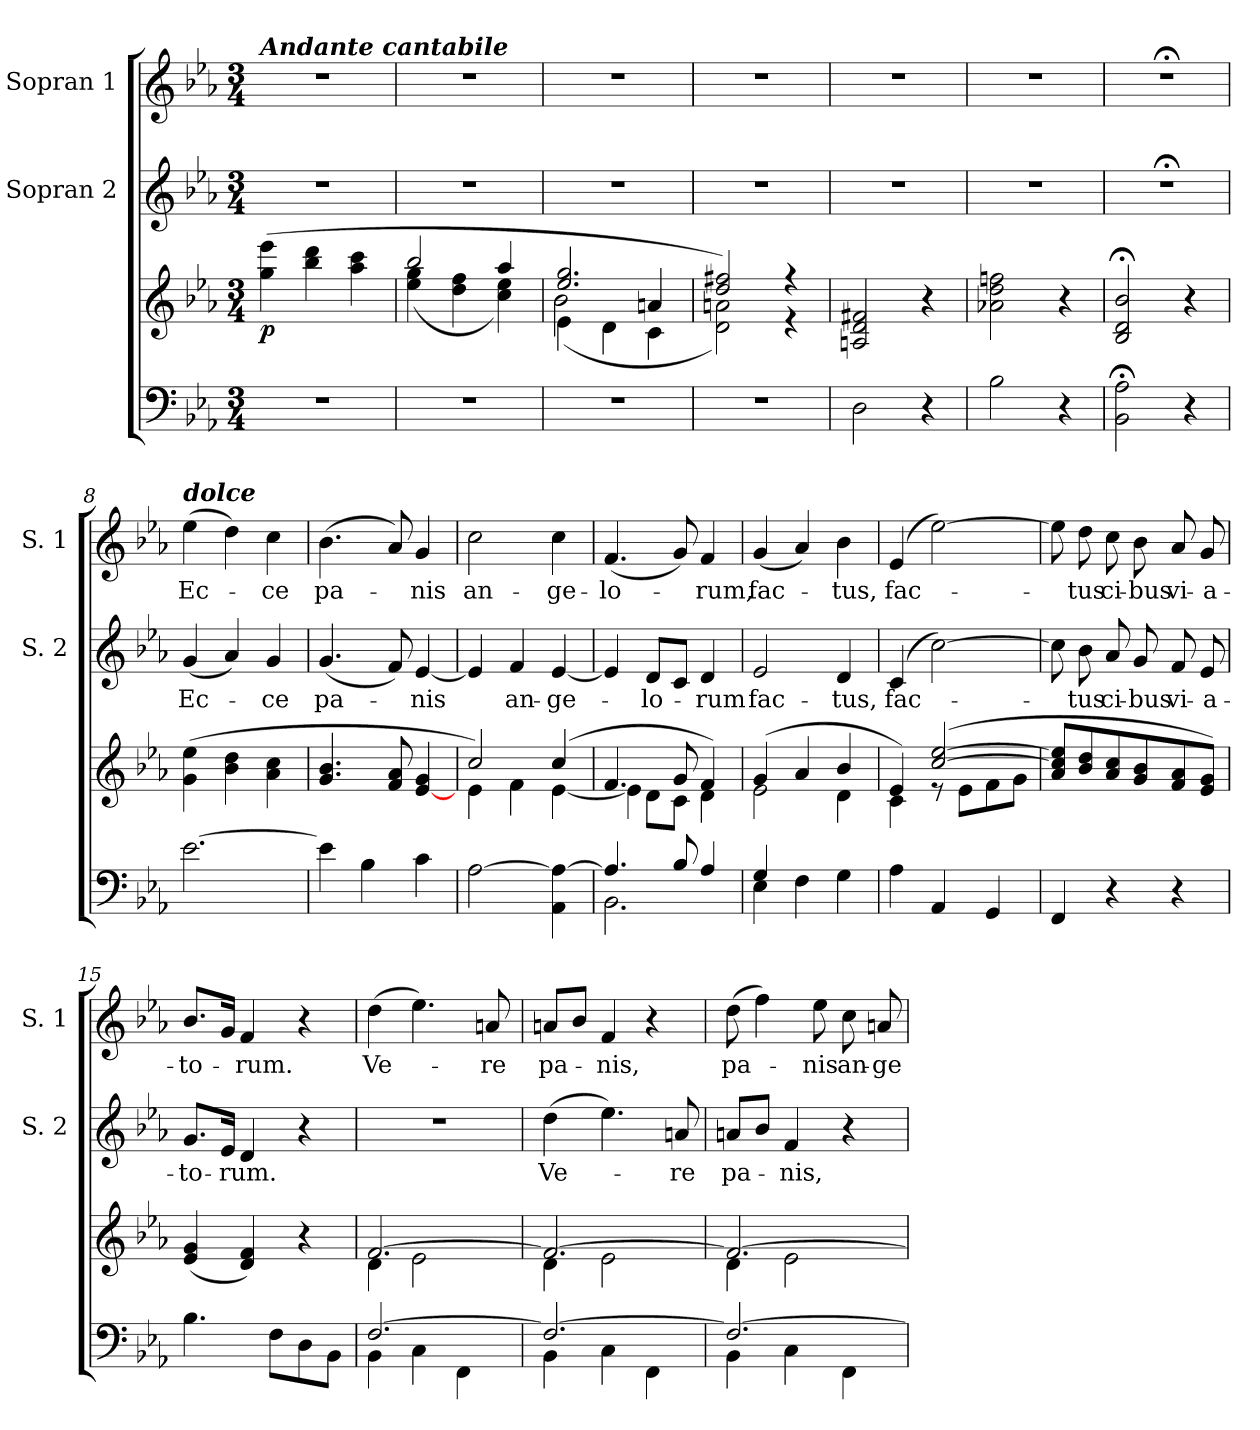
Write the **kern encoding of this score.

**kern	**kern	**dynam	**kern	**text	**kern	**text
*part3	*part3	*part3	*part2	*part2	*part1	*part1
*staff4	*staff3	*staff3/4	*staff2	*staff2	*staff1	*staff1
*	*	*	*I"Sopran 2	*	*I"Sopran 1	*
*	*	*	*I'S. 2	*	*I'S. 1	*
*clefF4	*clefG2	*	*clefG2	*	*clefG2	*
*k[b-e-a-]	*k[b-e-a-]	*	*k[b-e-a-]	*	*k[b-e-a-]	*
*E-:	*E-:	*	*E-:	*	*E-:	*
*M3/4	*M3/4	*	*M3/4	*	*M3/4	*
=1	=1	=1	=1	=1	=1	=1
!	!	!	!	!	!LO:TX:a:Bi:t=Andante cantabile	!
!	!	!LO:DY:b	!	!	!	!
2.r	(>4gg\ 4eee-\	p	2.r	.	2.r	.
.	4bb-\ 4ddd\	.	.	.	.	.
.	4aa-\ 4ccc\	.	.	.	.	.
=2	=2	=2	=2	=2	=2	=2
*	*^	*	*	*	*	*
2.r	2bb-/	(4ee-\ 4gg\	.	2.r	.	2.r	.
.	.	4dd\ 4ff\	.	.	.	.	.
.	4aa-/	4cc\ 4ee-\)	.	.	.	.	.
=3	=3	=3	=3	=3	=3	=3	=3
*	*	*^	*	*	*	*	*
2.r	2.ee-/ 2.gg/	(<4e-\	2b-\	.	2.r	.	2.r	.
.	.	4d\	.	.	.	.	.	.
.	.	4c\	4an/	.	.	.	.	.
*	*	*v	*v	*	*	*	*	*
=4	=4	=4	=4	=4	=4	=4	=4
2.r	2dd/ 2ff#X/)	2d\ 2an\)	.	2.r	.	2.r	.
.	4r	4r	.	.	.	.	.
*	*v	*v	*	*	*	*	*
=5	=5	=5	=5	=5	=5	=5
2D\	2An/ 2d/ 2f#X/	.	2.r	.	2.r	.
4r	4r	.	.	.	.	.
=6	=6	=6	=6	=6	=6	=6
2B-\	2a-X\ 2dd\ 2ffn\	.	2.r	.	2.r	.
4r	4r	.	.	.	.	.
=7	=7	=7	=7	=7	=7	=7
!	!	!	!LO:N:vis=1	!	!LO:N:vis=1	!
2BB-\; 2A-\;	2B-/;< 2d/;< 2b-/;<	.	2.r;<	.	2.r;<	.
4r	4r	.	.	.	.	.
!!LO:LB:g=z
=8	=8	=8	=8	=8	=8	=8
!	!	!	!	!	!LO:TX:a:Bi:t=dolce	!
!	!	!	!	!LO:LY:b	!	!LO:LY:b
[2.e-\	(>4g\ 4ee-\	.	(<4g/	Ec-	(>4ee-\	Ec-
.	4b-\ 4dd\	.	4a-/)	.	4dd\)	.
!	!	!	!	!LO:LY:b	!	!LO:LY:b
.	4a-\ 4cc\	.	4g/	-ce	4cc\	-ce
=9	=9	=9	=9	=9	=9	=9
!	!	!	!	!LO:LY:b	!	!LO:LY:b
4e-\]	4.g/ 4.b-/	.	(<4.g/	pa-	(>4.b-\	pa-
4B-\	.	.	.	.	.	.
.	8f/ 8a-/	.	8f/)	.	8a-/)	.
!	!	!	!	!LO:LY:b	!	!LO:LY:b
4c\	[4e-/ 4g/	.	[4e-/	-nis	4g/	-nis
=10	=10	=10	=10	=10	=10	=10
*	*^	*	*	*	*	*
!	!	!	!	!	!	!	!LO:LY:b
[2A-\	2cc/)	4e-\	.	4e-/]	.	2cc\	an-
!	!	!	!	!	!LO:LY:b	!	!
.	.	4f\	.	4f/	an-	.	.
!	!	!	!	!	!LO:LY:b	!	!LO:LY:b
4AA-\ 4A-\_	(4cc/	[<4e-\	.	[4e-/	-ge-	4cc\	-ge-
=11	=11	=11	=11	=11	=11	=11	=11
*^	*	*	*	*	*	*	*
!	!	!	!	!	!	!	!	!LO:LY:b
4.A-/]	2.BB-\	4.f/	4e-\]	.	4e-/]	.	(<4.f/	-lo-
!	!	!	!	!	!	!LO:LY:b	!	!
.	.	.	8d\L	.	8d/L	-lo-	.	.
8B-/	.	8g/	8c\J	.	8c/J	.	8g/)	.
!	!	!	!	!	!	!LO:LY:b	!	!LO:LY:b
4A-/	.	4f/)	4d\	.	4d/	-rum	4f/	-rum,
=12	=12	=12	=12	=12	=12	=12	=12	=12
!	!	!	!	!	!	!LO:LY:b	!	!LO:LY:b
4G/	4E-\	(4g/	2e-\	.	2e-/	fac-	(<4g/	fac-
2ryy	4F\	4a-/	.	.	.	.	4a-/)	.
!	!	!	!	!	!	!LO:LY:b	!	!LO:LY:b
.	4G\	4b-/	4d\	.	4d/	-tus,	4b-\	-tus,
=13	=13	=13	=13	=13	=13	=13	=13	=13
!	!	!	!	!	!	!LO:LY:b	!	!LO:LY:b
*v	*v	*	*	*	*	*	*	*
4A-\	4e-/)	4c\	.	(4c/	fac-	(4e-/	fac-
4AA-/	([>2cc/ [>2ee-/	8re	.	[2cc\)	.	[2ee-\)	.
.	.	8e-\L	.	.	.	.	.
4GG/	.	8f\	.	.	.	.	.
.	.	8g\J	.	.	.	.	.
*	*v	*v	*	*	*	*	*
!!LO:LB:g=z
=14	=14	=14	=14	=14	=14	=14
4FF/	8a-/ 8cc/] 8ee-/]L	.	8cc\]	.	8ee-\]	.
!	!	!	!	!LO:LY:b	!	!LO:LY:b
.	8b-/ 8dd/	.	8b-\	-tus	8dd\	-tus
!	!	!	!	!LO:LY:b	!	!LO:LY:b
4r	8a-/ 8cc/	.	8a-/	ci-	8cc\	ci-
!	!	!	!	!LO:LY:b	!	!LO:LY:b
.	8g/ 8b-/	.	8g/	-bus	8b-\	-bus
!	!	!	!	!LO:LY:b	!	!LO:LY:b
4r	8f/ 8a-/	.	8f/	vi-	8a-/	vi-
!	!	!	!	!LO:LY:b	!	!LO:LY:b
.	8e-/ 8g/J)	.	8e-/	-a-	8g/	-a-
=15	=15	=15	=15	=15	=15	=15
!	!	!	!	!LO:LY:b	!	!LO:LY:b
4.B-\	(<4e-/ 4g/	.	8.g/L	-to-	8.b-/L	-to-
.	.	.	16e-/Jk	.	16g/Jk	.
!	!	!	!	!LO:LY:b	!	!LO:LY:b
.	4d/ 4f/)	.	4d/	-rum.	4f/	-rum.
8F\L	.	.	.	.	.	.
8D\	4r	.	4r	.	4r	.
8BB-\J	.	.	.	.	.	.
=16	=16	=16	=16	=16	=16	=16
*^	*^	*	*	*	*	*
!	!	!	!	!	!	!	!	!LO:LY:b
[>2.F/	4BB-\	[>2.f/	4d\	.	2.r	.	(>4dd\	Ve-
.	4C\	.	2e-\	.	.	.	4.ee-\)	.
.	4FF\	.	.	.	.	.	.	.
!	!	!	!	!	!	!	!	!LO:LY:b
.	.	.	.	.	.	.	8an/	-re
=17	=17	=17	=17	=17	=17	=17	=17	=17
!	!	!	!	!	!	!LO:LY:b	!	!LO:LY:b
2.F/_	4BB-\	2.f/_	4d\	.	(>4dd\	Ve-	8an/L	pa-
.	.	.	.	.	.	.	8b-/J	.
!	!	!	!	!	!	!	!	!LO:LY:b
.	4C\	.	2e-\	.	4.ee-\)	.	4f/	-nis,
.	4FF\	.	.	.	.	.	4r	.
!	!	!	!	!	!	!LO:LY:b	!	!
.	.	.	.	.	8an/	-re	.	.
=18	=18	=18	=18	=18	=18	=18	=18	=18
!	!	!	!	!	!	!LO:LY:b	!	!LO:LY:b
2.F/_	4BB-\	2.f/_	4d\	.	8an/L	pa-	(>8dd\	pa-
.	.	.	.	.	8b-/J	.	4ff\)	.
!	!	!	!	!	!	!LO:LY:b	!	!
.	4C\	.	2e-\	.	4f/	-nis,	.	.
!	!	!	!	!	!	!	!	!LO:LY:b
.	.	.	.	.	.	.	8ee-\	-nis
!	!	!	!	!	!	!	!	!LO:LY:b
.	4FF\	.	.	.	4r	.	8cc\	an-
!	!	!	!	!	!	!	!	!LO:LY:b
.	.	.	.	.	.	.	8an/	-ge-
*v	*v	*	*	*	*	*	*	*
*	*v	*v	*	*	*	*	*
=	=	=	=	=	=	=
*-	*-	*-	*-	*-	*-	*-
